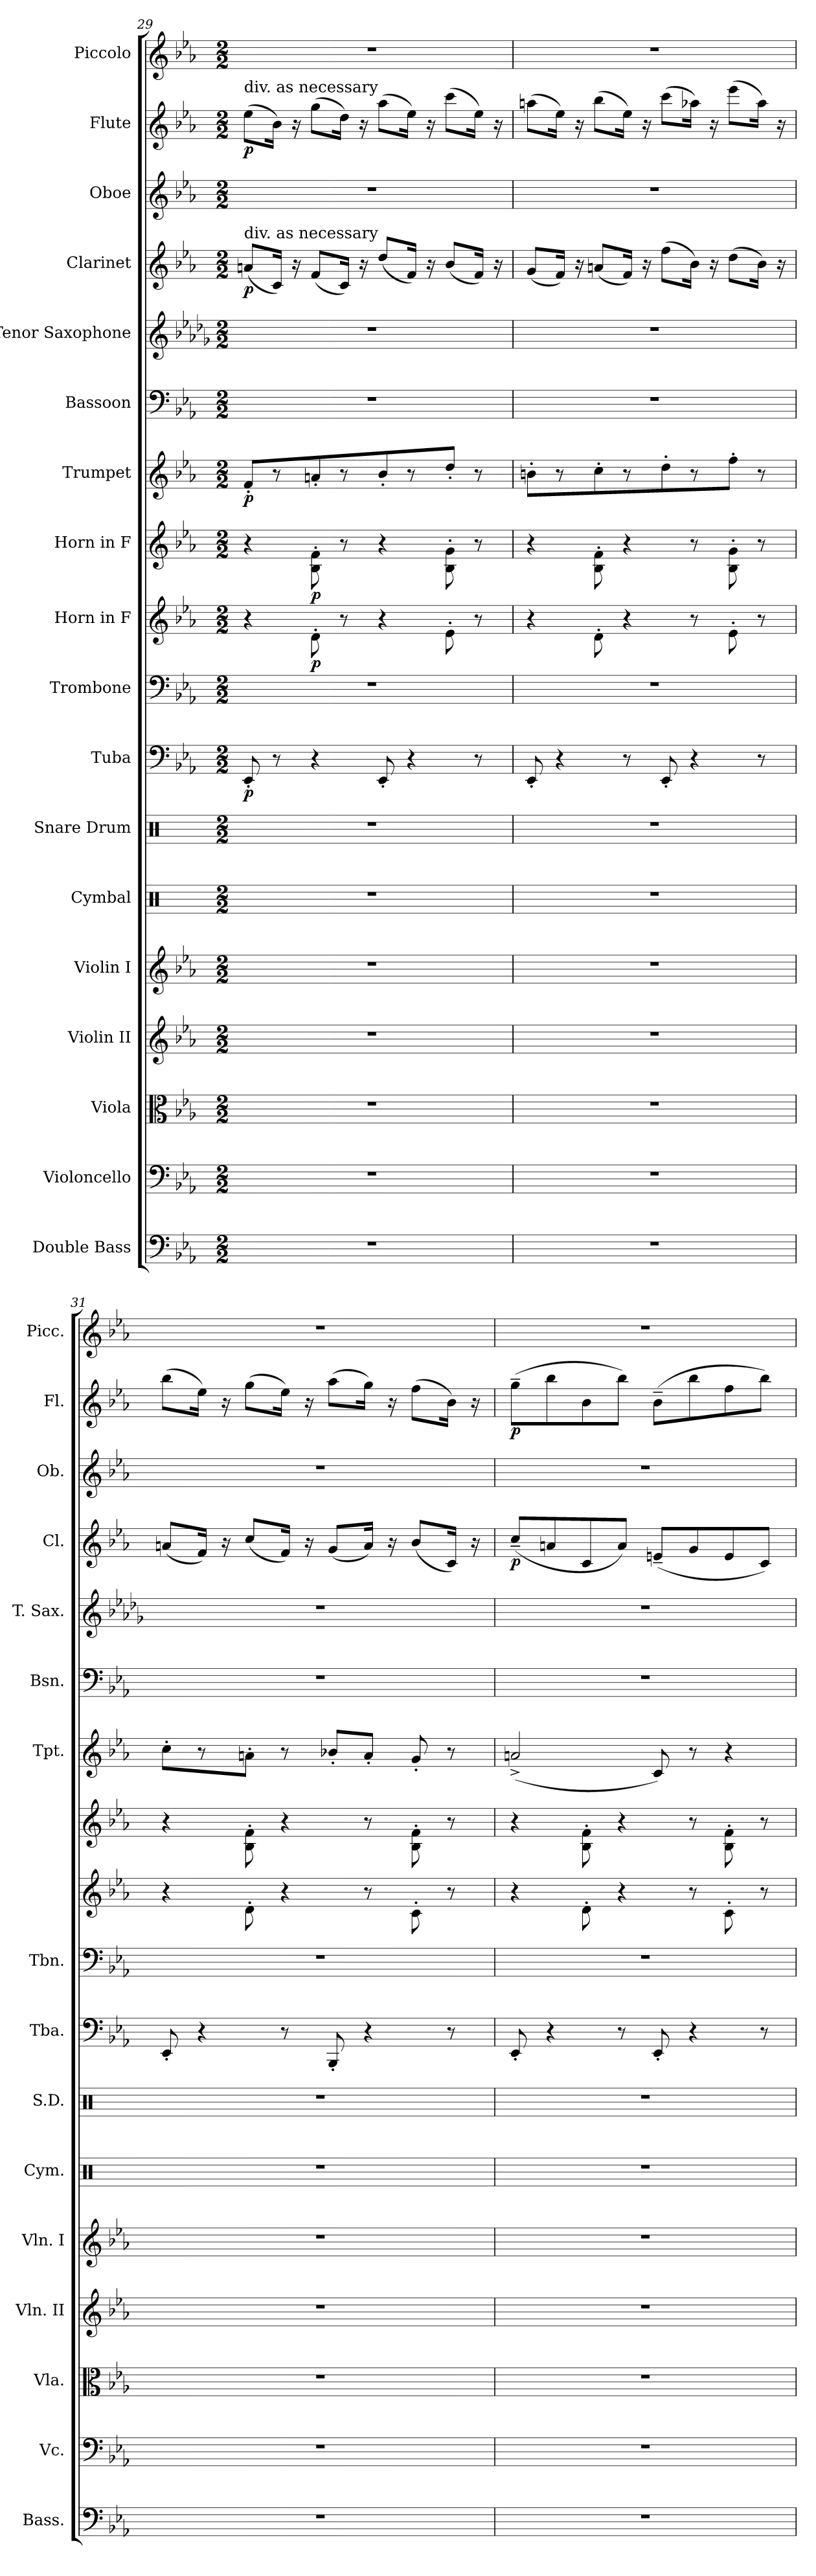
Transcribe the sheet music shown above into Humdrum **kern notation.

**kern	**kern	**kern	**kern	**kern	**kern	**kern	**kern	**dynam	**kern	**kern	**dynam	**kern	**dynam	**kern	**dynam	**kern	**kern	**kern	**dynam	**kern	**kern	**dynam	**kern
*part18	*part17	*part16	*part15	*part14	*part13	*part12	*part11	*part11	*part10	*part9	*part9	*part8	*part8	*part7	*part7	*part6	*part5	*part4	*part4	*part3	*part2	*part2	*part1
*staff18	*staff17	*staff16	*staff15	*staff14	*staff13	*staff12	*staff11	*staff11	*staff10	*staff9	*staff9	*staff8	*staff8	*staff7	*staff7	*staff6	*staff5	*staff4	*staff4	*staff3	*staff2	*staff2	*staff1
*I"Double Bass	*I"Violoncello	*I"Viola	*I"Violin II	*I"Violin I	*I"Cymbal	*I"Snare Drum	*I"Tuba	*	*I"Trombone	*I"Horn in F	*	*I"Horn in F	*	*I"Trumpet	*	*I"Bassoon	*I"Tenor Saxophone	*I"Clarinet	*	*I"Oboe	*I"Flute	*	*I"Piccolo
*I'Bass.	*I'Vc.	*I'Vla.	*I'Vln. II	*I'Vln. I	*I'Cym.	*I'S.D.	*I'Tba.	*	*I'Tbn.	*	*	*	*	*I'Tpt.	*	*I'Bsn.	*I'T. Sax.	*I'Cl.	*	*I'Ob.	*I'Fl.	*	*I'Picc.
!!LO:PB:g=z
*clefF4	*clefF4	*clefC3	*clefG2	*clefG2	*clefX	*clefX	*clefF4	*	*clefF4	*clefG2	*	*clefG2	*	*clefG2	*	*clefF4	*clefG2	*clefG2	*	*clefG2	*clefG2	*	*clefG2
*ITrd7c12	*	*	*	*	*	*	*	*	*	*ITrd4c7	*	*ITrd4c7	*	*ITrd1c2	*	*	*ITrd8c14	*ITrd1c2	*	*	*	*	*ITrd-7c-12
*k[b-e-a-]	*k[b-e-a-]	*k[b-e-a-]	*k[b-e-a-]	*k[b-e-a-]	*k[]	*k[]	*k[b-e-a-]	*	*k[b-e-a-]	*k[b-e-a-d-]	*	*k[b-e-a-d-]	*	*k[b-e-a-d-g-]	*	*k[b-e-a-]	*k[b-e-a-d-g-]	*k[b-e-a-d-g-]	*	*k[b-e-a-]	*k[b-e-a-]	*	*k[b-e-a-]
*M2/2	*M2/2	*M2/2	*M2/2	*M2/2	*M2/2	*M2/2	*M2/2	*	*M2/2	*M2/2	*	*M2/2	*	*M2/2	*	*M2/2	*M2/2	*M2/2	*	*M2/2	*M2/2	*	*M2/2
=29	=29	=29	=29	=29	=29	=29	=29	=29	=29	=29	=29	=29	=29	=29	=29	=29	=29	=29	=29	=29	=29	=29	=29
!	!	!	!	!	!	!	!	!	!	!	!	!	!	!	!	!	!	!	!	!	!LO:TX:a:t=div. as necessary	!	!
!	!	!	!	!	!	!	!	!	!	!	!	!	!	!	!	!	!	!LO:TX:a:t=div. as necessary	!	!	!	!	!
!	!	!	!	!	!	!	!	!LO:DY:b	!	!	!	!	!	!	!LO:DY:b	!	!	!	!LO:DY:b	!	!	!LO:DY:b	!
1r	1r	1r	1r	1r	1r	1r	8EE-'/	p	1r	4r	.	4r	.	8e-'/L	p	1r	1r	(<8gn/L	p	1r	(>8ee-\L	p	1r
.	.	.	.	.	.	.	8r	.	.	.	.	.	.	8r	.	.	.	16B-/Jk)	.	.	16b-\Jk)	.	.
.	.	.	.	.	.	.	.	.	.	.	.	.	.	.	.	.	.	16r	.	.	16r	.	.
!	!	!	!	!	!	!	!	!	!	!	!LO:DY:b	!	!LO:DY:b	!	!	!	!	!	!	!	!	!	!
.	.	.	.	.	.	.	4r	.	.	8G'\	p	8E-\' 8B-\'	p	8gn'/	.	.	.	(<8e-/L	.	.	(>8gg\L	.	.
.	.	.	.	.	.	.	.	.	.	8r	.	8r	.	8r	.	.	.	16B-/Jk)	.	.	16dd\Jk)	.	.
.	.	.	.	.	.	.	.	.	.	.	.	.	.	.	.	.	.	16r	.	.	16r	.	.
.	.	.	.	.	.	.	8EE-'/	.	.	4r	.	4r	.	8a-'/	.	.	.	(<8cc/L	.	.	(>8aa-\L	.	.
.	.	.	.	.	.	.	4r	.	.	.	.	.	.	8r	.	.	.	16e-/Jk)	.	.	16ee-\Jk)	.	.
.	.	.	.	.	.	.	.	.	.	.	.	.	.	.	.	.	.	16r	.	.	16r	.	.
.	.	.	.	.	.	.	.	.	.	8A-'\	.	8E-\' 8c\'	.	8cc'/J	.	.	.	(<8a-/L	.	.	(>8ccc\L	.	.
.	.	.	.	.	.	.	8r	.	.	8r	.	8r	.	8r	.	.	.	16e-/Jk)	.	.	16ee-\Jk)	.	.
.	.	.	.	.	.	.	.	.	.	.	.	.	.	.	.	.	.	16r	.	.	16r	.	.
=30	=30	=30	=30	=30	=30	=30	=30	=30	=30	=30	=30	=30	=30	=30	=30	=30	=30	=30	=30	=30	=30	=30	=30
1r	1r	1r	1r	1r	1r	1r	8EE-'/	.	1r	4r	.	4r	.	8an'\L	.	1r	1r	(<8f/L	.	1r	(>8aan\L	.	1r
.	.	.	.	.	.	.	4r	.	.	.	.	.	.	8r	.	.	.	16e-/Jk)	.	.	16ee-\Jk)	.	.
.	.	.	.	.	.	.	.	.	.	.	.	.	.	.	.	.	.	16r	.	.	16r	.	.
.	.	.	.	.	.	.	.	.	.	8G'\	.	8E-\' 8B-\'	.	8b-'\	.	.	.	(<8gn/L	.	.	(>8bb-\L	.	.
.	.	.	.	.	.	.	8r	.	.	4r	.	4r	.	8r	.	.	.	16e-/Jk)	.	.	16ee-\Jk)	.	.
.	.	.	.	.	.	.	.	.	.	.	.	.	.	.	.	.	.	16r	.	.	16r	.	.
.	.	.	.	.	.	.	8EE-'/	.	.	.	.	.	.	8cc'\	.	.	.	(>8ee-\L	.	.	(>8ccc\L	.	.
.	.	.	.	.	.	.	4r	.	.	8r	.	8r	.	8r	.	.	.	16a-\Jk)	.	.	16aa-X\Jk)	.	.
.	.	.	.	.	.	.	.	.	.	.	.	.	.	.	.	.	.	16r	.	.	16r	.	.
.	.	.	.	.	.	.	.	.	.	8A-'\	.	8E-\' 8c\'	.	8ee-'\J	.	.	.	(>8cc\L	.	.	(>8eee-\L	.	.
.	.	.	.	.	.	.	8r	.	.	8r	.	8r	.	8r	.	.	.	16a-\Jk)	.	.	16aa-\Jk)	.	.
.	.	.	.	.	.	.	.	.	.	.	.	.	.	.	.	.	.	16r	.	.	16r	.	.
=31	=31	=31	=31	=31	=31	=31	=31	=31	=31	=31	=31	=31	=31	=31	=31	=31	=31	=31	=31	=31	=31	=31	=31
1r	1r	1r	1r	1r	1r	1r	8EE-'/	.	1r	4r	.	4r	.	8b-'\L	.	1r	1r	(<8gn/L	.	1r	(>8bb-\L	.	1r
.	.	.	.	.	.	.	4r	.	.	.	.	.	.	8r	.	.	.	16e-/Jk)	.	.	16ee-\Jk)	.	.
.	.	.	.	.	.	.	.	.	.	.	.	.	.	.	.	.	.	16r	.	.	16r	.	.
.	.	.	.	.	.	.	.	.	.	8G'\	.	8E-\' 8B-\'	.	8gn'\J	.	.	.	(<8b-/L	.	.	(>8gg\L	.	.
.	.	.	.	.	.	.	8r	.	.	4r	.	4r	.	8r	.	.	.	16e-/Jk)	.	.	16ee-\Jk)	.	.
.	.	.	.	.	.	.	.	.	.	.	.	.	.	.	.	.	.	16r	.	.	16r	.	.
.	.	.	.	.	.	.	8BBB-'/	.	.	.	.	.	.	8a-X'/L	.	.	.	(<8f/L	.	.	(>8aa-\L	.	.
.	.	.	.	.	.	.	4r	.	.	8r	.	8r	.	8g'/J	.	.	.	16g/Jk)	.	.	16gg\Jk)	.	.
.	.	.	.	.	.	.	.	.	.	.	.	.	.	.	.	.	.	16r	.	.	16r	.	.
.	.	.	.	.	.	.	.	.	.	8F'\	.	8E-\' 8B-\'	.	8f'/	.	.	.	(<8a-/L	.	.	(>8ff\L	.	.
.	.	.	.	.	.	.	8r	.	.	8r	.	8r	.	8r	.	.	.	16B-/Jk)	.	.	16b-\Jk)	.	.
.	.	.	.	.	.	.	.	.	.	.	.	.	.	.	.	.	.	16r	.	.	16r	.	.
=32	=32	=32	=32	=32	=32	=32	=32	=32	=32	=32	=32	=32	=32	=32	=32	=32	=32	=32	=32	=32	=32	=32	=32
!	!	!	!	!	!	!	!	!	!	!	!	!	!	!	!	!	!	!	!LO:DY:b	!	!	!LO:DY:b	!
1r	1r	1r	1r	1r	1r	1r	8EE-'/	.	1r	4r	.	4r	.	(<2gn^/	.	1r	1r	(<8b-~/L	p	1r	(>8gg~\L	p	1r
.	.	.	.	.	.	.	4r	.	.	.	.	.	.	.	.	.	.	8gn/	.	.	8bb-\	.	.
.	.	.	.	.	.	.	.	.	.	8G'\	.	8E-\' 8B-\'	.	.	.	.	.	8B-/	.	.	8b-\	.	.
.	.	.	.	.	.	.	8r	.	.	4r	.	4r	.	.	.	.	.	8g/J)	.	.	8bb-\J)	.	.
.	.	.	.	.	.	.	8EE-'/	.	.	.	.	.	.	8B-/)	.	.	.	(<8dn~/L	.	.	(>8b-~\L	.	.
.	.	.	.	.	.	.	4r	.	.	8r	.	8r	.	8r	.	.	.	8f/	.	.	8bb-\	.	.
.	.	.	.	.	.	.	.	.	.	8F'\	.	8E-\' 8B-\'	.	4r	.	.	.	8d/	.	.	8ff\	.	.
.	.	.	.	.	.	.	8r	.	.	8r	.	8r	.	.	.	.	.	8B-/J)	.	.	8bb-\J)	.	.
=	=	=	=	=	=	=	=	=	=	=	=	=	=	=	=	=	=	=	=	=	=	=	=
*-	*-	*-	*-	*-	*-	*-	*-	*-	*-	*-	*-	*-	*-	*-	*-	*-	*-	*-	*-	*-	*-	*-	*-
